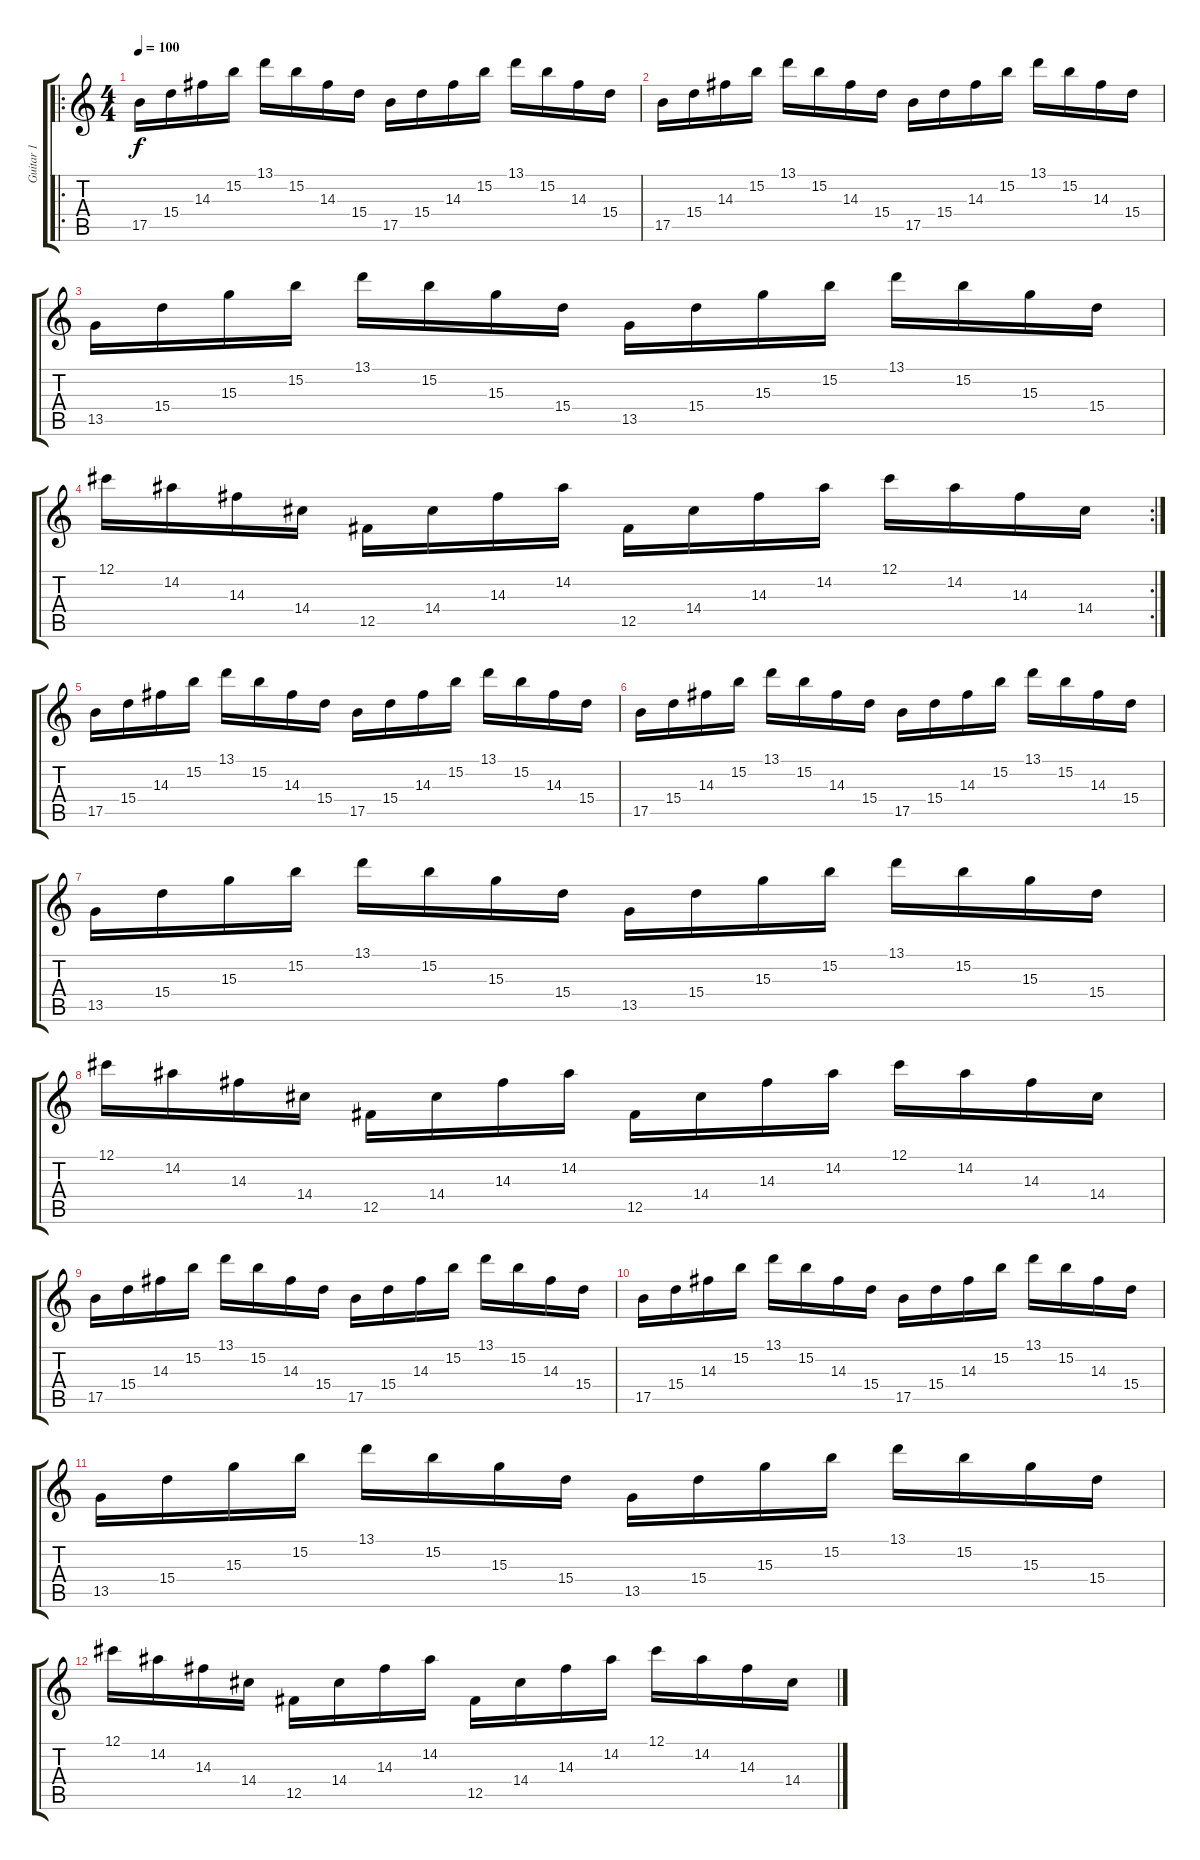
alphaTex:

\track ("Guitar 1" "Guitar 1") {instrument electricguitarjazz}
\staff {score tabs}
\tuning (Db4 Ab3 E3 B2 Gb2 B1) {hide}
\ro
\ts (4 4)
\tempo 100
\clef g2
\ks c
17.5.16{dy f} 15.4.16 14.3.16 15.2.16 13.1.16 15.2.16 14.3.16 15.4.16 17.5.16 15.4.16 14.3.16 15.2.16 13.1.16 15.2.16 14.3.16 15.4.16 |
17.5.16 15.4.16 14.3.16 15.2.16 13.1.16 15.2.16 14.3.16 15.4.16 17.5.16 15.4.16 14.3.16 15.2.16 13.1.16 15.2.16 14.3.16 15.4.16 |
13.5.16 15.4.16 15.3.16 15.2.16 13.1.16 15.2.16 15.3.16 15.4.16 13.5.16 15.4.16 15.3.16 15.2.16 13.1.16 15.2.16 15.3.16 15.4.16 |
\rc 2
12.1.16 14.2.16 14.3.16 14.4.16 12.5.16 14.4.16 14.3.16 14.2.16 12.5.16 14.4.16 14.3.16 14.2.16 12.1.16 14.2.16 14.3.16 14.4.16 |
17.5.16 15.4.16 14.3.16 15.2.16 13.1.16 15.2.16 14.3.16 15.4.16 17.5.16 15.4.16 14.3.16 15.2.16 13.1.16 15.2.16 14.3.16 15.4.16 |
17.5.16 15.4.16 14.3.16 15.2.16 13.1.16 15.2.16 14.3.16 15.4.16 17.5.16 15.4.16 14.3.16 15.2.16 13.1.16 15.2.16 14.3.16 15.4.16 |
13.5.16 15.4.16 15.3.16 15.2.16 13.1.16 15.2.16 15.3.16 15.4.16 13.5.16 15.4.16 15.3.16 15.2.16 13.1.16 15.2.16 15.3.16 15.4.16 |
12.1.16 14.2.16 14.3.16 14.4.16 12.5.16 14.4.16 14.3.16 14.2.16 12.5.16 14.4.16 14.3.16 14.2.16 12.1.16 14.2.16 14.3.16 14.4.16 |
17.5.16 15.4.16 14.3.16 15.2.16 13.1.16 15.2.16 14.3.16 15.4.16 17.5.16 15.4.16 14.3.16 15.2.16 13.1.16 15.2.16 14.3.16 15.4.16 |
17.5.16 15.4.16 14.3.16 15.2.16 13.1.16 15.2.16 14.3.16 15.4.16 17.5.16 15.4.16 14.3.16 15.2.16 13.1.16 15.2.16 14.3.16 15.4.16 |
13.5.16 15.4.16 15.3.16 15.2.16 13.1.16 15.2.16 15.3.16 15.4.16 13.5.16 15.4.16 15.3.16 15.2.16 13.1.16 15.2.16 15.3.16 15.4.16 |
12.1.16 14.2.16 14.3.16 14.4.16 12.5.16 14.4.16 14.3.16 14.2.16 12.5.16 14.4.16 14.3.16 14.2.16 12.1.16 14.2.16 14.3.16 14.4.16
